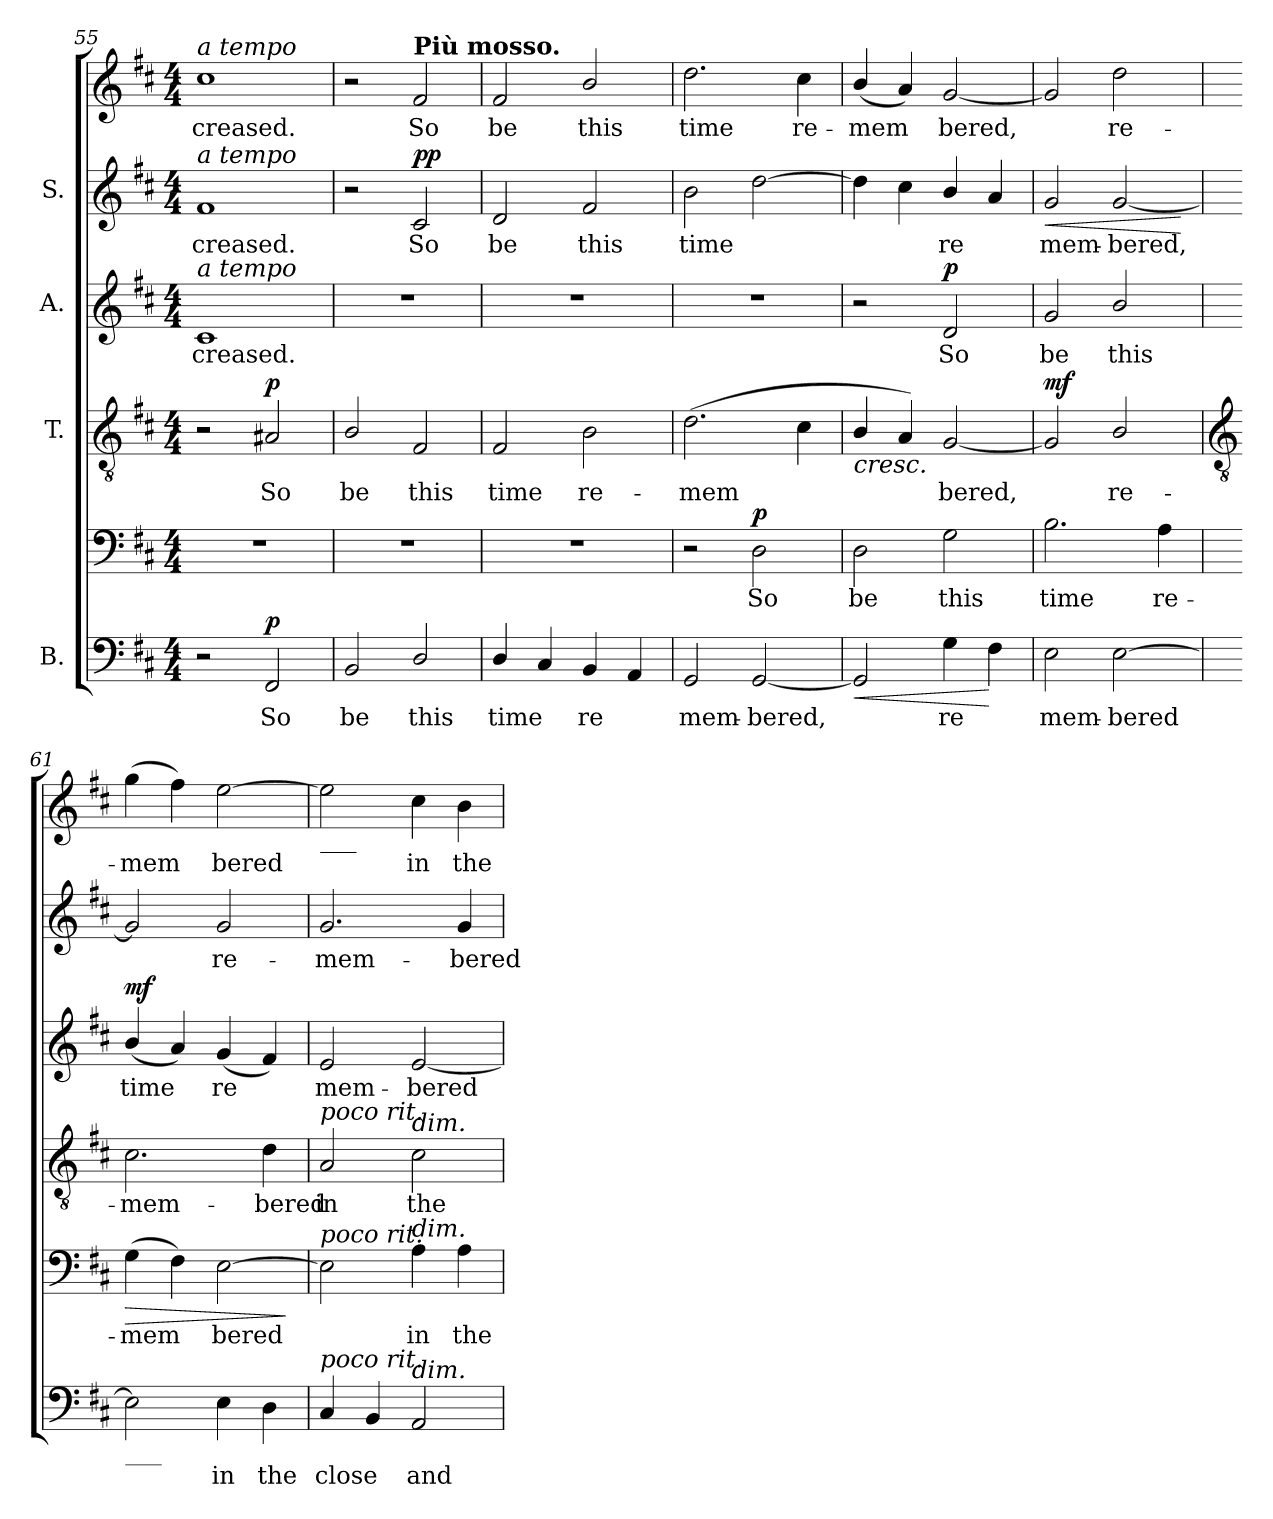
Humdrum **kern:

**kern	**text	**kern	**text	**dynam	**kern	**text	**dynam	**kern	**text	**dynam	**kern	**text	**kern	**text	**dynam
*part4	*part4	*part4	*part4	*part4	*part3	*part3	*part3	*part2	*part2	*part2	*part1	*part1	*part1	*part1	*part1
*staff6	*staff6	*staff5	*staff5	*staff5/6	*staff4	*staff4	*staff4	*staff3	*staff3	*staff3	*staff2	*staff2	*staff1	*staff1	*staff1/2
*I"B.	*	*	*	*	*I"T.	*	*	*I"A.	*	*	*I"S.	*	*	*	*
*clefF4	*	*clefF4	*	*	*clefGv2	*	*	*clefG2	*	*	*clefG2	*	*clefG2	*	*
*k[f#c#]	*	*k[f#c#]	*	*	*k[f#c#]	*	*	*k[f#c#]	*	*	*k[f#c#]	*	*k[f#c#]	*	*
*D:	*	*D:	*	*	*D:	*	*	*D:	*	*	*D:	*	*D:	*	*
*M4/4	*	*M4/4	*	*	*M4/4	*	*	*M4/4	*	*	*M4/4	*	*M4/4	*	*
=55	=55	=55	=55	=55	=55	=55	=55	=55	=55	=55	=55	=55	=55	=55	=55
!	!	!	!	!	!	!	!	!	!	!	!	!	!LO:TX:a:i:t=a tempo	!	!
!	!	!	!	!	!	!	!	!	!	!	!LO:TX:a:i:t=a tempo	!	!	!	!
!	!	!	!	!	!	!	!	!LO:TX:a:i:t=a tempo	!	!	!	!	!	!	!
!	!	!	!	!	!	!	!	!	!LO:LY:b	!	!	!LO:LY:b	!	!LO:LY:b	!
2r	.	1r	.	.	2r	.	.	1c#	-creased.	.	1f#	creased.	1cc#	-creased.	.
!	!LO:LY:b	!	!	!LO:DY:a=2	!	!LO:LY:b	!LO:DY:a	!	!	!	!	!	!	!	!
2FF#	So	.	.	p	2A#X	So	p	.	.	.	.	.	.	.	.
=56	=56	=56	=56	=56	=56	=56	=56	=56	=56	=56	=56	=56	=56	=56	=56
!	!LO:LY:b	!	!	!	!	!LO:LY:b	!	!	!	!	!	!	!	!	!
2BB	be	1r	.	.	2B/	be	.	1r	.	.	2r	.	2r	.	.
!	!	!	!	!	!	!	!	!	!	!	!	!	!LO:TX:a:B:t=Più mosso.	!	!
!	!LO:LY:b	!	!	!	!	!LO:LY:b	!	!	!	!	!	!LO:LY:b	!	!LO:LY:b	!LO:DY:a=2
!	!	!	!	!	!	!	!	!	!	!	!	!	!	!	!LO:DY:n=1:a
2D/	this	.	.	.	2F#	this	.	.	.	.	2c#	So	2f#	So	p p
=57	=57	=57	=57	=57	=57	=57	=57	=57	=57	=57	=57	=57	=57	=57	=57
!	!LO:LY:b	!	!	!	!	!LO:LY:b	!	!	!	!	!	!LO:LY:b	!	!LO:LY:b	!
4D/	time	1r	.	.	2F#	time	.	1r	.	.	2d	be	2f#	be	.
4C#	.	.	.	.	.	.	.	.	.	.	.	.	.	.	.
!	!LO:LY:b	!	!	!	!	!LO:LY:b	!	!	!	!	!	!LO:LY:b	!	!LO:LY:b	!
4BB	re	.	.	.	2B	re-	.	.	.	.	2f#	this	2b/	this	.
4AA	.	.	.	.	.	.	.	.	.	.	.	.	.	.	.
=58	=58	=58	=58	=58	=58	=58	=58	=58	=58	=58	=58	=58	=58	=58	=58
!	!LO:LY:b	!	!	!	!	!LO:LY:b	!	!	!	!	!	!LO:LY:b	!	!LO:LY:b	!
2GG	mem-	2r	.	.	(<2.d	-mem	.	1r	.	.	2b	-time	2.dd	time	.
!	!LO:LY:b	!	!LO:LY:b	!LO:DY:a	!	!	!	!	!	!	!	!	!	!	!
[2GG	-bered,	2D	So	p	.	.	.	.	.	.	[2dd	.	.	.	.
*	*	*	*	*	*	*	*	*	*	*	*	*	*MM92	*	*
!	!	!	!	!	!	!	!	!	!	!	!	!	!	!LO:LY:b	!
.	.	.	.	.	4c#	.	.	.	.	.	.	.	4cc#	re-	.
=59	=59	=59	=59	=59	=59	=59	=59	=59	=59	=59	=59	=59	=59	=59	=59
!	!	!	!LO:LY:b	!LO:HP:b=2	!	!	!	!	!	!	!	!	!	!	!
!	!	!	!	!LO:HP:n=1:b	!	!	!LO:HP:b	!	!	!	!	!	!	!LO:LY:b	!
2GG]	.	2D	be	< <	4B/	.	<	2r	.	.	4dd]	.	(<4b/	mem	.
.	.	.	.	.	4A)	.	.	.	.	.	4cc#	.	4a)	.	.
!	!LO:LY:b	!	!LO:LY:b	!	!	!LO:LY:b	!	!	!LO:LY:b	!LO:DY:a	!	!LO:LY:b	!	!LO:LY:b	!
4G	re	2G	this	.	[2G	bered,	.	2d	So	p	4b/	re	[2g	bered,	.
4F#	.	.	.	[	.	.	.	.	.	.	4a	.	.	.	.
=60	=60	=60	=60	=60	=60	=60	=60	=60	=60	=60	=60	=60	=60	=60	=60
!	!LO:LY:b	!	!LO:LY:b	!	!	!	!	!	!LO:LY:b	!	!	!LO:LY:b	!	!	!LO:HP:b=2
!	!	!	!	!LO:DY:a=2	!	!	!	!	!	!	!	!	!	!	!LO:HP:n=1:b
!	!	!	!	!LO:DY:n=1:a	!	!	!LO:DY:a	!	!	!	!	!	!	!	!
2E	-mem-	2.B	time	mf mf	2G]	.	mf	2g	be	.	2g	-mem-	2g]	.	< <
!	!LO:LY:b	!	!	!	!	!LO:LY:b	!	!	!LO:LY:b	!	!	!LO:LY:b	!	!LO:LY:b	!
[2E	-bered	.	.	.	2B/	re-	.	2b/	this	.	[2g	-bered,	2dd	re-	.
!	!	!	!LO:LY:b	!	!	!	!	!	!	!	!	!	!	!	!
.	.	4A	re-	.	.	.	.	.	.	.	.	.	.	.	.
.	.	.	.	.	.	.	.	.	.	.	.	.	.	.	[
!!LO:LB:g=z
=61	=61	=61	=61	=61	=61	=61	=61	=61	=61	=61	=61	=61	=61	=61	=61
*	*	*	*	*	*clefGv2	*	*	*	*	*	*	*	*	*	*
!LO:TX:b:t=___	!	!	!	!	!	!	!	!	!	!	!	!	!	!	!
!	!	!	!LO:LY:b	!LO:HP:b	!	!LO:LY:b	!	!	!LO:LY:b	!LO:DY:a	!	!	!	!LO:LY:b	!LO:DY:a=2
!	!	!	!	!	!	!	!	!	!	!	!	!	!	!	!LO:DY:n=1:a
2E]	.	(>4G	mem	>	2.c#	-mem-	.	(<4b/	time	mf	2g]	.	(>4gg	mem	mf mf
.	.	4F#)	.	.	.	.	.	4a)	.	.	.	.	4ff#)	.	.
!	!LO:LY:b	!	!LO:LY:b	!	!	!	!	!	!LO:LY:b	!	!	!LO:LY:b	!	!LO:LY:b	!
4E	in	[2E	-bered	.	.	.	.	(<4g	re	.	2g	re-	[2ee	bered	.
!	!LO:LY:b	!	!	!	!	!LO:LY:b	!	!	!	!	!	!	!	!	!
4D	the	.	.	.	4d	-bered	.	4f#)	.	.	.	.	.	.	.
.	.	.	.	] [	.	.	.	.	.	.	.	.	.	.	.
!!LO:LB:g=z
=62	=62	=62	=62	=62	=62	=62	=62	=62	=62	=62	=62	=62	=62	=62	=62
!	!	!	!	!	!	!	!	!	!	!	!	!	!LO:TX:b:t=___	!	!
!	!	!	!	!	!LO:TX:a:i:t=poco rit.	!	!	!	!	!	!	!	!	!	!
!	!	!LO:TX:a:i:t=poco rit.	!	!	!	!	!	!	!	!	!	!	!	!	!
!LO:TX:a:i:t=poco rit.	!	!	!	!	!	!	!	!	!	!	!	!	!	!	!
!	!LO:LY:b	!	!	!	!	!LO:LY:b	!	!	!LO:LY:b	!	!	!LO:LY:b	!	!	!
4C#	close	2E]	.	.	2A	in	.	2e	mem-	.	2.g	mem-	2ee]	.	.
4BB	.	.	.	.	.	.	.	.	.	.	.	.	.	.	.
!	!	!	!	!	!LO:TX:a:i:t=dim.	!	!	!	!	!	!	!	!	!	!
!	!	!LO:TX:a:i:t=dim.	!	!	!	!	!	!	!	!	!	!	!	!	!
!LO:TX:a:i:t=dim.	!	!	!	!	!	!	!	!	!	!	!	!	!	!	!
!	!LO:LY:b	!	!LO:LY:b	!	!	!LO:LY:b	!	!	!LO:LY:b	!	!	!	!	!LO:LY:b	!
2AA	and	4A	in	.	2c#	the	[	[2e	-bered	.	.	.	4cc#	-in	.
!	!	!	!LO:LY:b	!	!	!	!	!	!	!	!	!LO:LY:b	!	!LO:LY:b	!
.	.	4A	the	.	.	.	.	.	.	.	4g	-bered	4b	the	.
.	.	.	.	.	.	.	.	.	.	.	.	.	.	.	[
=	=	=	=	=	=	=	=	=	=	=	=	=	=	=	=
*-	*-	*-	*-	*-	*-	*-	*-	*-	*-	*-	*-	*-	*-	*-	*-
